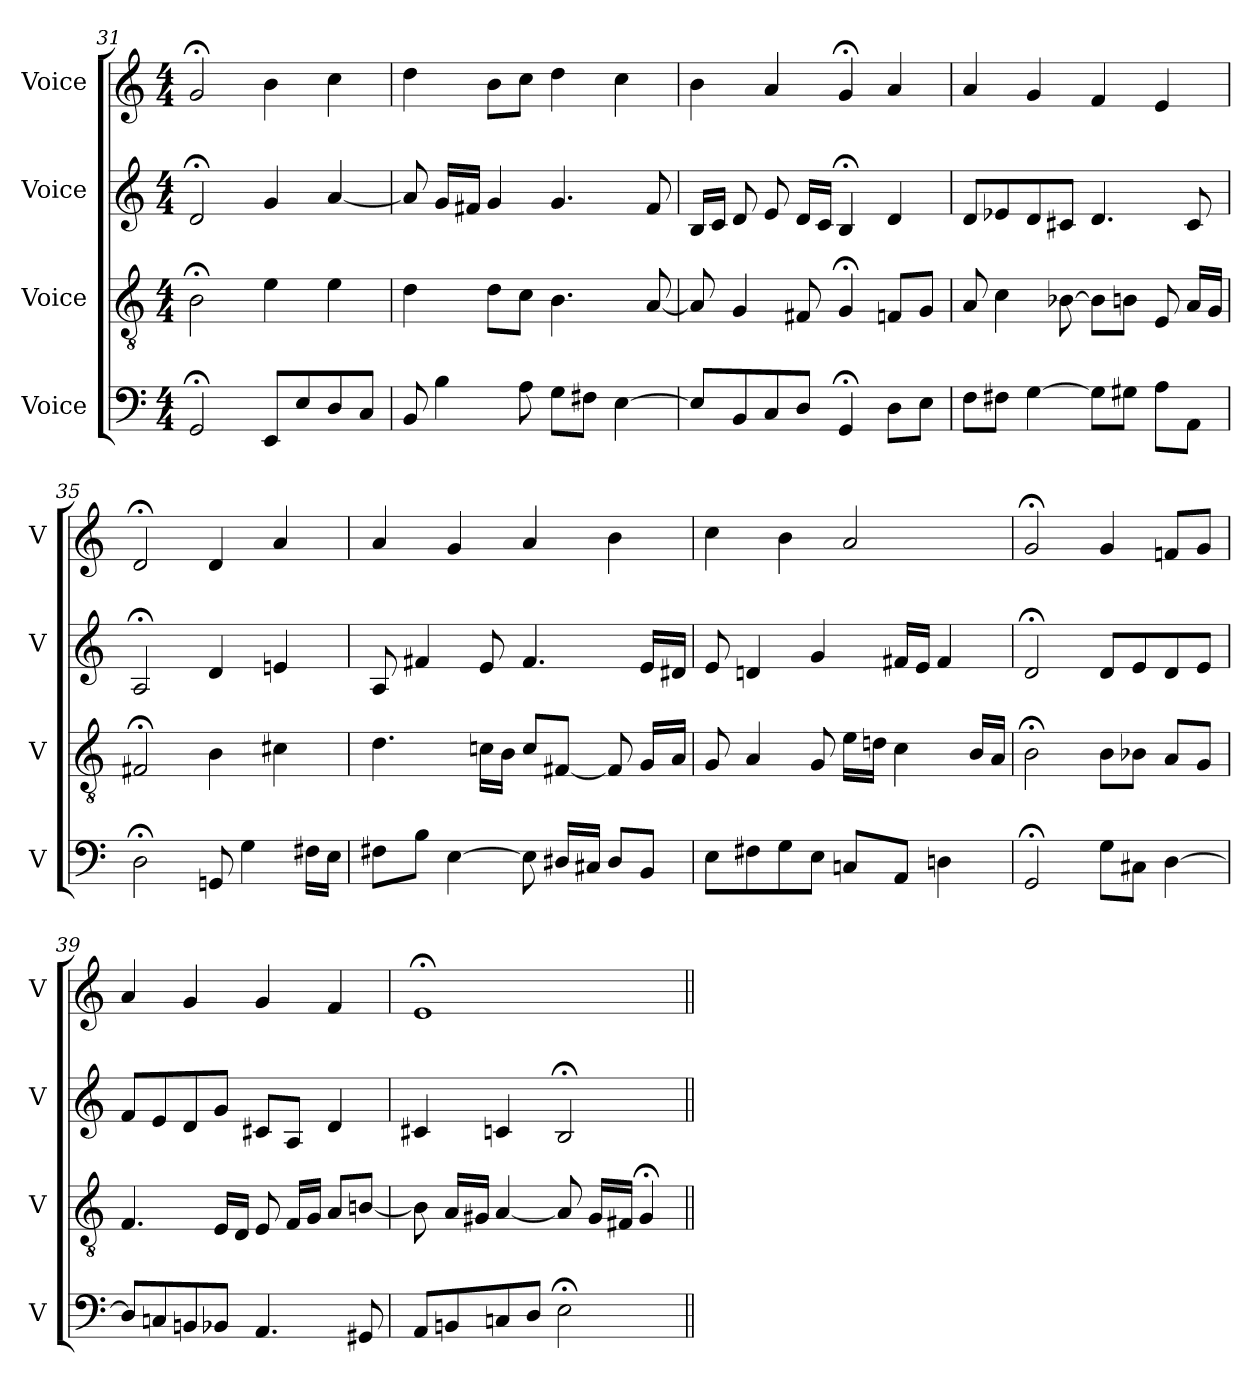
**kern	**kern	**kern	**kern
*part4	*part3	*part2	*part1
*staff4	*staff3	*staff2	*staff1
*I"Voice	*I"Voice	*I"Voice	*I"Voice
*I'V	*I'V	*I'V	*I'V
*clefF4	*clefGv2	*clefG2	*clefG2
*k[]	*k[]	*k[]	*k[]
*M4/4	*M4/4	*M4/4	*M4/4
=31	=31	=31	=31
2GG;/	2B;\	2d;/	2g;/
8EE/L	4e\	4g/	4b\
8E/	.	.	.
8D/	4e\	[4a/	4cc\
8C/J	.	.	.
=32	=32	=32	=32
8BB/	4d\	8a/]	4dd\
4B\	.	16g/LL	.
.	.	16f#X/JJ	.
.	8d\L	4g/	8b\L
8A\	8c\J	.	8cc\J
8G\L	4.B\	4.g/	4dd\
8F#X\J	.	.	.
[4E\	.	.	4cc\
.	[8A/	8f#/	.
=33	=33	=33	=33
8E/L]	8A/]	16B/LL	4b\
.	.	16c/JJ	.
8BB/	4G/	8d/	.
8C/	.	8e/	4a/
8D/J	8F#X/	16d/LL	.
.	.	16c/JJ	.
4GG;/	4G;/	4B;/	4g;/
8D\L	8Fn/L	4d/	4a/
8E\J	8G/J	.	.
!!LO:LB:g=z
=34	=34	=34	=34
8F\L	8A/	8d/L	4a/
8F#X\J	4c\	8e-X/	.
[4G\	.	8d/	4g/
.	[8B-X\	8c#X/J	.
8G\L]	8B-\L]	4.d/	4f/
8G#X\J	8Bn\J	.	.
8A\L	8E/	.	4e/
8AA\J	16A/LL	8c#/	.
.	16G/JJ	.	.
=35	=35	=35	=35
2D;\	2F#X;/	2A;/	2d;/
8GGn/	4B\	4d/	4d/
4G\	.	.	.
.	4c#X\	4en/	4a/
16F#X\LL	.	.	.
16E\JJ	.	.	.
=36	=36	=36	=36
8F#X\L	4.d\	8A/	4a/
8B\J	.	4f#X/	.
[4E\	.	.	4g/
.	16cn\LL	8e/	.
.	16B\JJ	.	.
8E\]	8c/L	4.f#/	4a/
16D#X/LL	[8F#X/J	.	.
16C#X/JJ	.	.	.
8D#/L	8F#/]	.	4b\
8BB/J	16G/LL	16e/LL	.
.	16A/JJ	16d#X/JJ	.
!!LO:LB:g=z
=37	=37	=37	=37
8E\L	8G/	8e/	4cc\
8F#X\	4A/	4dn/	.
8G\	.	.	4b\
8E\J	8G/	4g/	.
8Cn/L	16e\LL	.	2a/
.	16dn\JJ	.	.
8AA/J	4c\	16f#X/LL	.
.	.	16e/JJ	.
4Dn\	.	4f#/	.
.	16B/LL	.	.
.	16A/JJ	.	.
=38	=38	=38	=38
2GG;/	2B;\	2d;/	2g;/
8G\L	8B\L	8d/L	4g/
8C#X\J	8B-X\J	8e/	.
[4D\	8A/L	8d/	8fn/L
.	8G/J	8e/J	8g/J
=39	=39	=39	=39
8D/L]	4.F/	8f/L	4a/
8Cn/	.	8e/	.
8BBn/	.	8d/	4g/
8BB-X/J	16E/LL	8g/J	.
.	16D/JJ	.	.
4.AA/	8E/	8c#X/L	4g/
.	16F/LL	8A/J	.
.	16G/JJ	.	.
.	8A/L	4d/	4f/
8GG#X/	[8Bn/J	.	.
=40	=40	=40	=40
8AA/L	8B\]	4c#X/	1e;
8BBn/	16A/LL	.	.
.	16G#X/JJ	.	.
8Cn/	[4A/	4cn/	.
8D/J	.	.	.
2E;\	8A/]	2B;/	.
.	16G#/LL	.	.
.	16F#X/JJ	.	.
.	4G#;/	.	.
=||	=||	=||	=||
*-	*-	*-	*-
